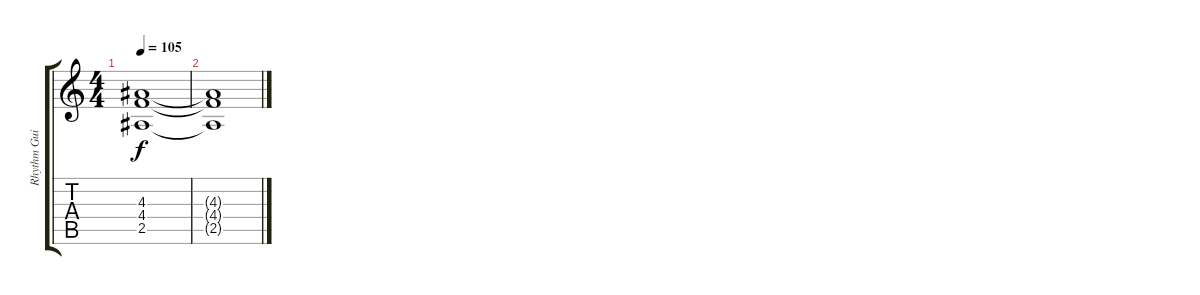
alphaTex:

\track ("Rhythm Guitar" "Rhythm Gui") {instrument distortionguitar}
\staff {score tabs}
\tuning (Eb4 Bb3 Gb3 Db3 Ab2 Eb2) {hide}
\ts (4 4)
\tempo 105
\clef g2
\ks c
(4.3{t} 4.4{t} 2.5{t}).1{dy f} |
(4.3{t} 4.4{t} 2.5{t}).1
